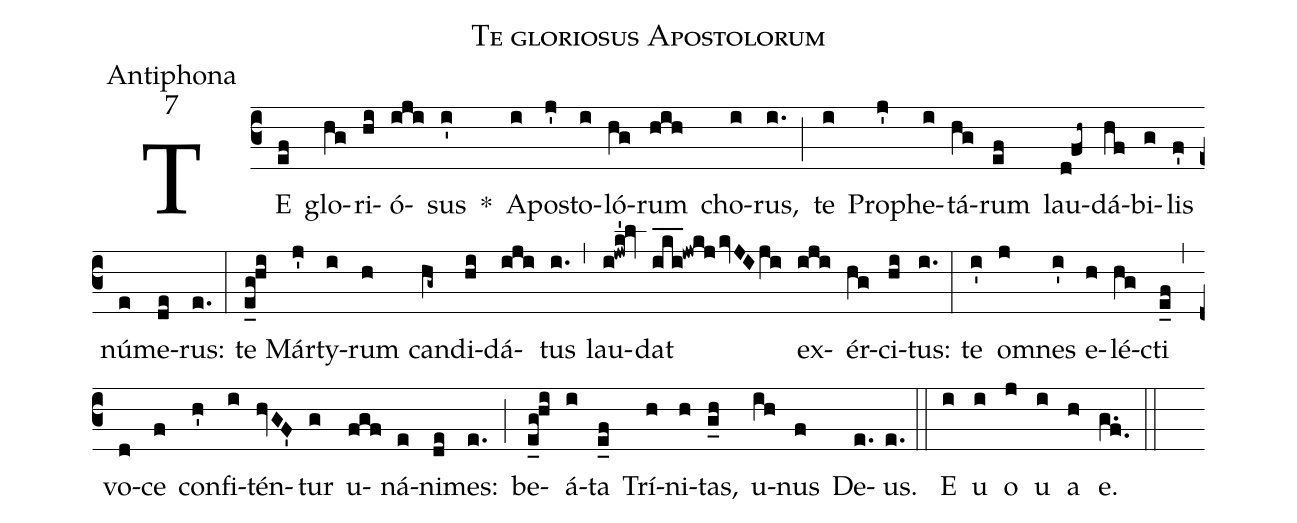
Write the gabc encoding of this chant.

name:Te gloriosus Apostolorum;
office-part:Antiphona;
mode:7;
%%
(c3) TE(ef) glo(hg)ri(hi)ó(iji)sus(i') *() A(i)po(j')sto(i)ló(hg)rum(hih) cho(i)rus,(i.) (;) te(i) Pro(j')phe(i)tá(hg)rum(ef) lau(d!fh~)dá(hf)bi(g)lis(f') nú(e)me(de)rus:(e.) (:) te(e_g!hi) Már(j')ty(i)rum(h) can(hg~)di(hi)dá(iji)tus(i.) (,) lau(i!jwk'!lv)dat(iki___!jwkj/kvJI/ji) ex(iji)ér(hg)ci(hi)tus:(i.) (:) te(i') o(j)mnes(i') e(h)lé(hg)cti(e_f) (,) vo(d)ce(f) con(h')fi(i)tén(hvGF')tur(g) u(fgf)ná(e)ni(de)mes:(e.) (;) be(e_g!hi)á(i)ta(e_f) Trí(h)ni(h)tas,(g_h) u(ih)nus(f) De(e.)us.(e.) (::) E(i) u(i) o(j) u(i) a(h) e.(g.f.) (::)
